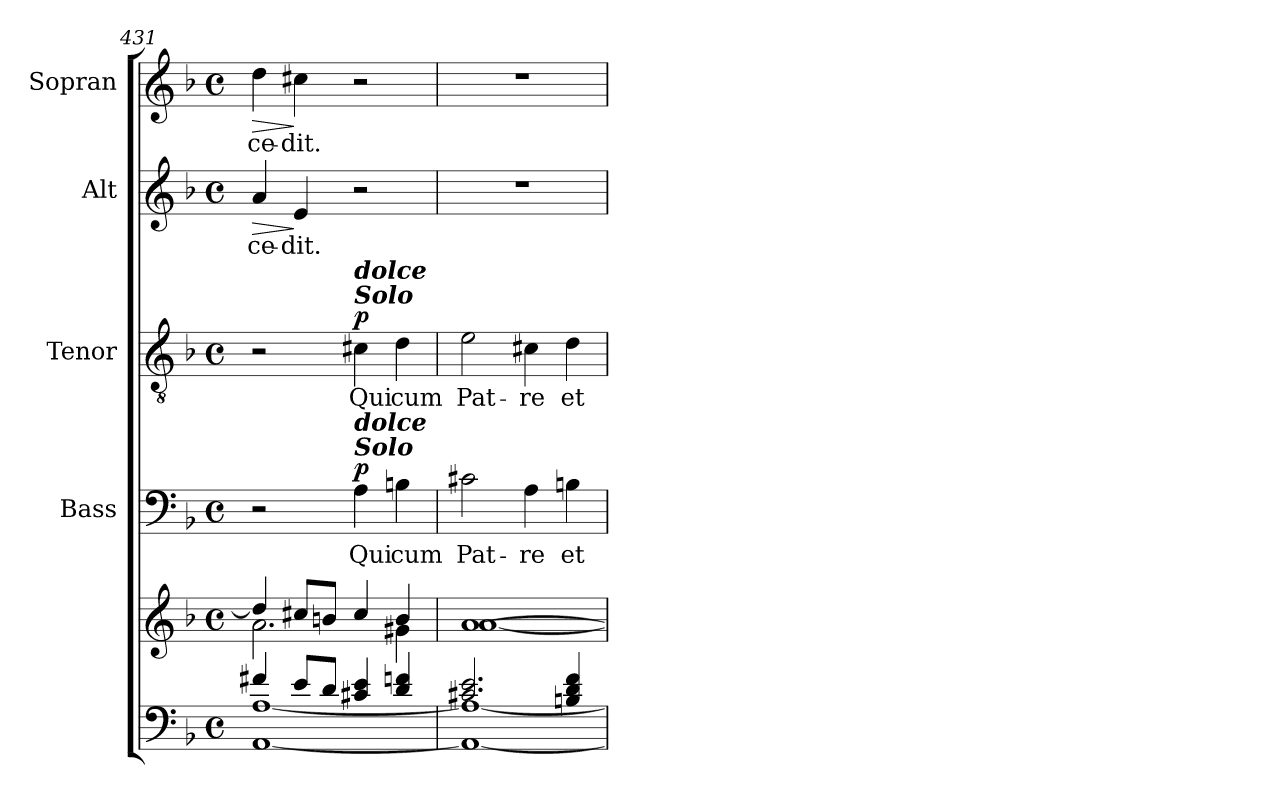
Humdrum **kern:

**kern	**kern	**kern	**text	**dynam	**kern	**text	**dynam	**kern	**text	**dynam	**kern	**text	**dynam
*part5	*part5	*part4	*part4	*part4	*part3	*part3	*part3	*part2	*part2	*part2	*part1	*part1	*part1
*staff6	*staff5	*staff4	*staff4	*staff4	*staff3	*staff3	*staff3	*staff2	*staff2	*staff2	*staff1	*staff1	*staff1
*	*	*I"Bass	*	*	*I"Tenor	*	*	*I"Alt	*	*	*I"Sopran	*	*
*	*	*I'B.	*	*	*I'T.	*	*	*I'A.	*	*	*I'S.	*	*
!!LO:LB:g=z
*clefF4	*clefG2	*clefF4	*	*	*clefGv2	*	*	*clefG2	*	*	*clefG2	*	*
*k[b-]	*k[b-]	*k[b-]	*	*	*k[b-]	*	*	*k[b-]	*	*	*k[b-]	*	*
*F:	*F:	*F:	*	*	*F:	*	*	*F:	*	*	*F:	*	*
*M4/4	*M4/4	*M4/4	*	*	*M4/4	*	*	*M4/4	*	*	*M4/4	*	*
*met(c)	*met(c)	*met(c)	*	*	*met(c)	*	*	*met(c)	*	*	*met(c)	*	*
=431	=431	=431	=431	=431	=431	=431	=431	=431	=431	=431	=431	=431	=431
*^	*^	*	*	*	*	*	*	*	*	*	*	*	*
!	!	!	!	!	!	!	!	!	!	!	!LO:LY:b	!LO:HP:b	!	!LO:LY:b	!LO:HP:b
4f#X/	[<1AA [<1A	4dd/]	2.a\	2r	.	.	2r	.	.	4a/	-ce-	>	4dd\	-ce-	>
!	!	!	!	!	!	!	!	!	!	!	!LO:LY:b	!	!	!LO:LY:b	!
8e/L	.	8cc#X/L	.	.	.	.	.	.	.	4e/	-dit.	]	4cc#X\	-dit.	]
8d/J	.	8bn/J	.	.	.	.	.	.	.	.	.	.	.	.	.
!	!	!	!	!	!	!	!LO:TX:a:Bi:t=Solo	!	!	!	!	!	!	!	!
!	!	!	!	!	!	!	!LO:TX:a:Bi:t=dolce	!	!	!	!	!	!	!	!
!	!	!	!	!LO:TX:a:Bi:t=Solo	!	!	!	!	!	!	!	!	!	!	!
!	!	!	!	!LO:TX:a:Bi:t=dolce	!	!	!	!	!	!	!	!	!	!	!
!	!	!	!	!	!LO:LY:b	!LO:DY:a	!	!LO:LY:b	!LO:DY:a	!	!	!	!	!	!
4c#X/ 4e/	.	4cc#/	.	4A\	Qui	p	4c#X\	Qui	p	2r	.	.	2r	.	.
!	!	!	!	!	!LO:LY:b	!	!	!LO:LY:b	!	!	!	!	!	!	!
4d/ 4fn/	.	4b/	4g#X\	4Bn\	cum	.	4d\	cum	.	.	.	.	.	.	.
=432	=432	=432	=432	=432	=432	=432	=432	=432	=432	=432	=432	=432	=432	=432	=432
!	!	!	!	!	!LO:LY:b	!	!	!LO:LY:b	!	!	!	!	!	!	!
2.c#X/ 2.e/	1AA_ 1A_	[>1a	[<1a	2c#X\	Pat-	.	2e\	Pat-	.	1r	.	.	1r	.	.
!	!	!	!	!	!LO:LY:b	!	!	!LO:LY:b	!	!	!	!	!	!	!
.	.	.	.	4A\	-re	.	4c#X\	-re	.	.	.	.	.	.	.
!	!	!	!	!	!LO:LY:b	!	!	!LO:LY:b	!	!	!	!	!	!	!
4Bn/ 4d/ 4f/	.	.	.	4Bn\	et	.	4d\	et	.	.	.	.	.	.	.
*v	*v	*	*	*	*	*	*	*	*	*	*	*	*	*	*
*	*v	*v	*	*	*	*	*	*	*	*	*	*	*	*
=	=	=	=	=	=	=	=	=	=	=	=	=	=
*-	*-	*-	*-	*-	*-	*-	*-	*-	*-	*-	*-	*-	*-
